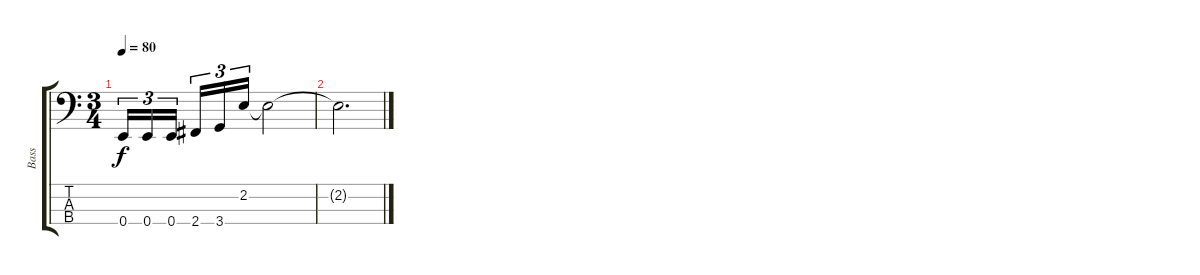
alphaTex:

\track ("Bass" "Bass") {instrument electricbassfinger}
\staff {score tabs}
\tuning (G2 D2 A1 E1) {hide}
\ts (3 4)
\tempo 80
\clef f4
\ks c
0.4.16{tu (3 2) dy f} 0.4.16{tu (3 2)} 0.4.16{tu (3 2)} 2.4.16{tu (3 2)} 3.4.16{tu (3 2)} 2.2.16{tu (3 2)} 2.2{t}.2 |
2.2{t}.2{d}
